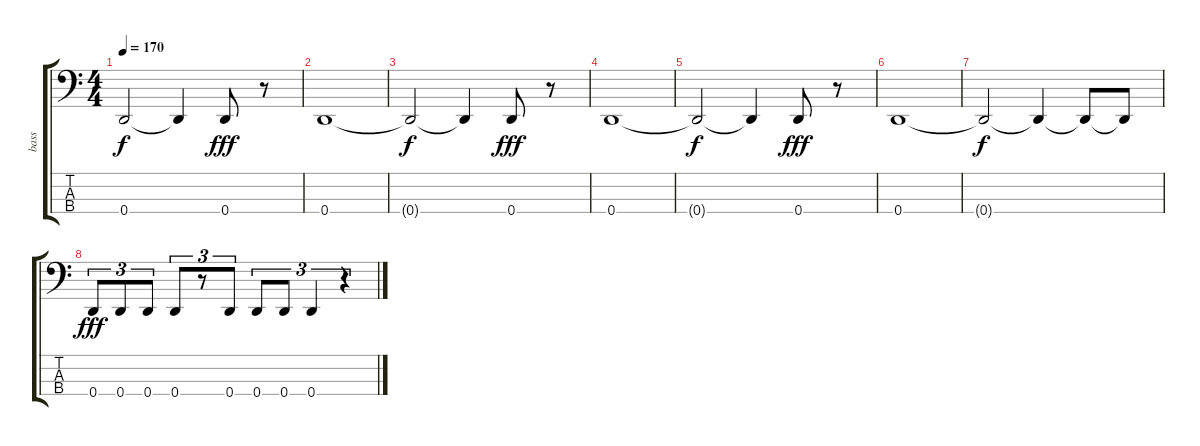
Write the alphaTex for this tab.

\track ("bass" "bass") {instrument electricbassfinger}
\staff {score tabs}
\tuning (G2 D2 A1 D1) {hide}
\ts (4 4)
\tempo 170
\clef f4
\ks c
0.4{t}.2{dy f} 0.4{t}.4 0.4.8{dy fff} r.8 |
0.4.1 |
0.4{t}.2{dy f} 0.4{t}.4 0.4.8{dy fff} r.8 |
0.4.1 |
0.4{t}.2{dy f} 0.4{t}.4 0.4.8{dy fff} r.8 |
0.4.1 |
0.4{t}.2{dy f} 0.4{t}.4 0.4{t}.8 0.4{t}.8 |
0.4.8{tu (3 2) dy fff} 0.4.8{tu (3 2)} 0.4.8{tu (3 2)} 0.4.8{tu (3 2)} r.8{tu (3 2)} 0.4.8{tu (3 2)} 0.4.8{tu (3 2)} 0.4.8{tu (3 2)} 0.4.4{tu (3 2)} r.4{tu (3 2)}
